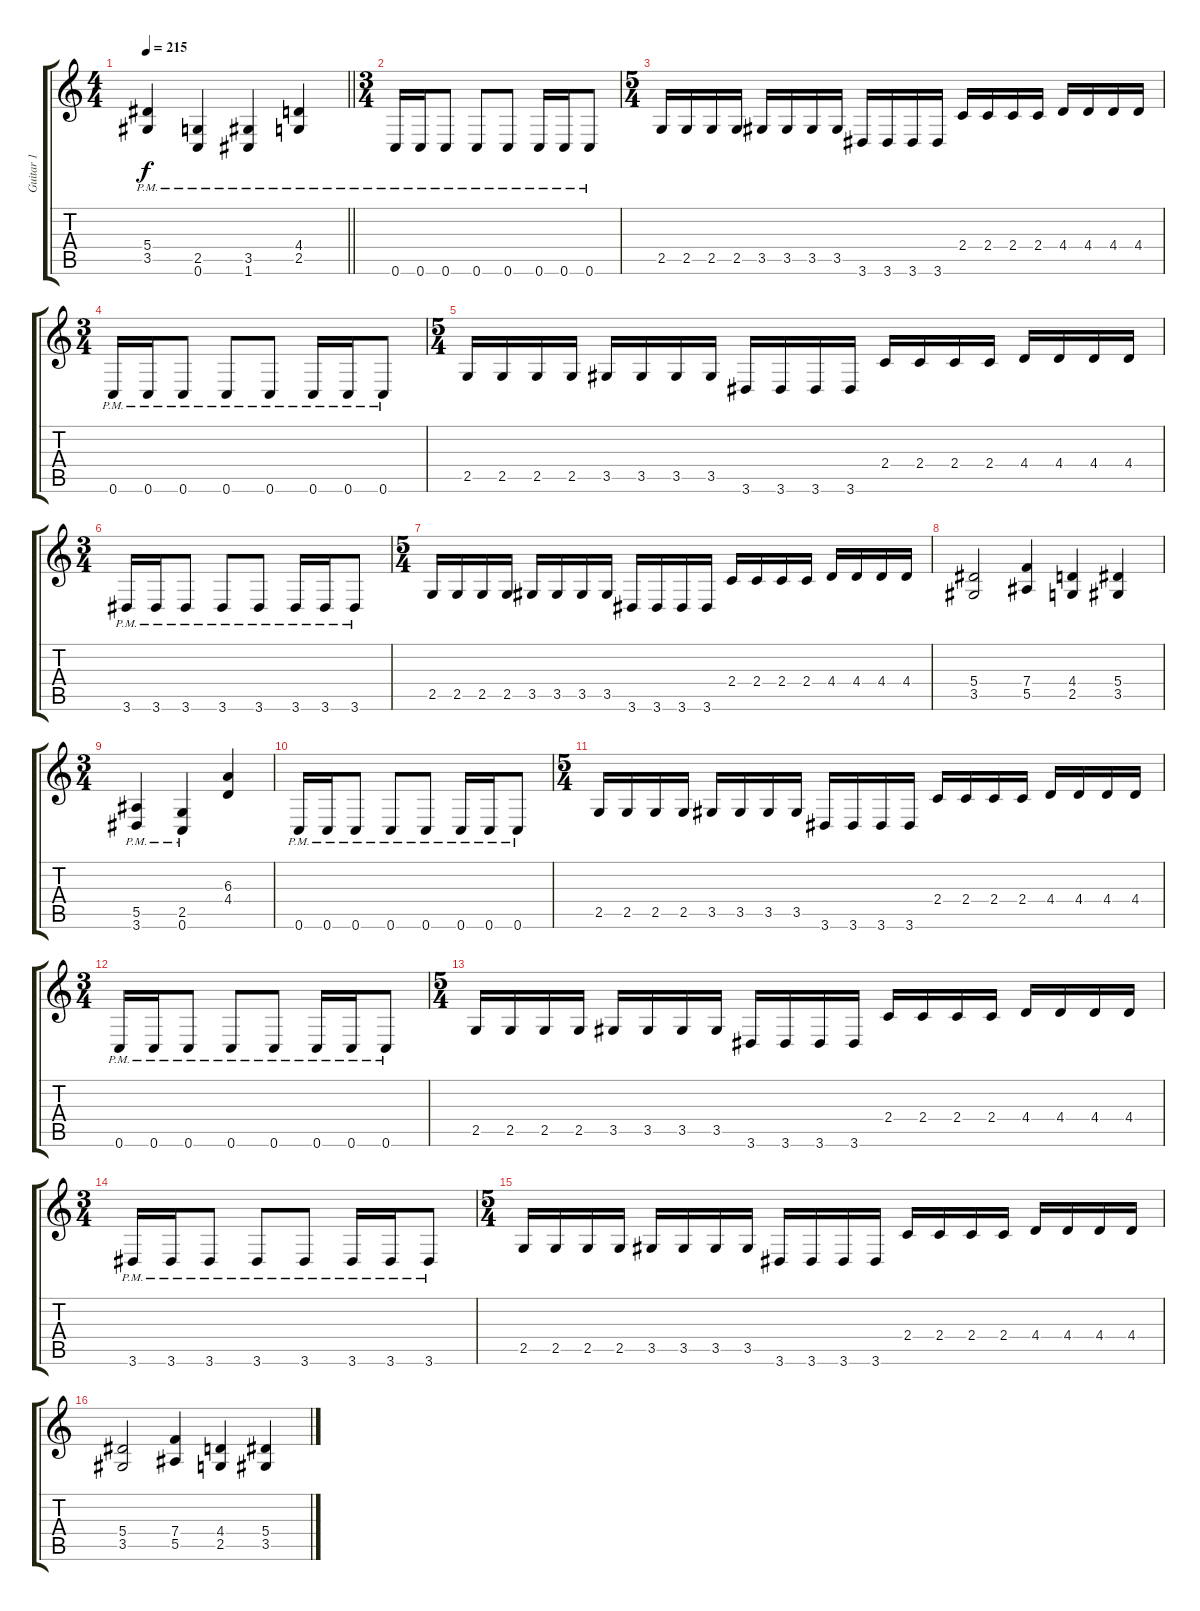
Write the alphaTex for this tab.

\track ("Guitar 1" "Guitar 1") {instrument distortionguitar}
\staff {score tabs}
\tuning (C4 G3 Eb3 Bb2 F2 C2) {hide}
\ts (4 4)
\tempo 215
\clef g2
\barLineRight lightlight
\ks c
(5.4{pm} 3.5{pm}).4{dy f} (2.5{pm} 0.6{pm}).4 (3.5{pm} 1.6{pm}).4 (4.4{pm} 2.5{pm}).4 |
\ts (3 4)
0.6{pm}.16 0.6{pm}.16 0.6{pm}.8 0.6{pm}.8 0.6{pm}.8 0.6{pm}.16 0.6{pm}.16 0.6{pm}.8 |
\ts (5 4)
2.5.16 2.5.16 2.5.16 2.5.16 3.5.16 3.5.16 3.5.16 3.5.16 3.6.16 3.6.16 3.6.16 3.6.16 2.4.16 2.4.16 2.4.16 2.4.16 4.4.16 4.4.16 4.4.16 4.4.16 |
\ts (3 4)
0.6{pm}.16 0.6{pm}.16 0.6{pm}.8 0.6{pm}.8 0.6{pm}.8 0.6{pm}.16 0.6{pm}.16 0.6{pm}.8 |
\ts (5 4)
2.5.16 2.5.16 2.5.16 2.5.16 3.5.16 3.5.16 3.5.16 3.5.16 3.6.16 3.6.16 3.6.16 3.6.16 2.4.16 2.4.16 2.4.16 2.4.16 4.4.16 4.4.16 4.4.16 4.4.16 |
\ts (3 4)
3.6{pm}.16 3.6{pm}.16 3.6{pm}.8 3.6{pm}.8 3.6{pm}.8 3.6{pm}.16 3.6{pm}.16 3.6{pm}.8 |
\ts (5 4)
2.5.16 2.5.16 2.5.16 2.5.16 3.5.16 3.5.16 3.5.16 3.5.16 3.6.16 3.6.16 3.6.16 3.6.16 2.4.16 2.4.16 2.4.16 2.4.16 4.4.16 4.4.16 4.4.16 4.4.16 |
(5.4 3.5).2 (7.4 5.5).4 (4.4 2.5).4 (5.4 3.5).4 |
\ts (3 4)
(5.5{pm} 3.6{pm}).4 (2.5{pm} 0.6{pm}).4 (6.3 4.4).4 |
0.6{pm}.16 0.6{pm}.16 0.6{pm}.8 0.6{pm}.8 0.6{pm}.8 0.6{pm}.16 0.6{pm}.16 0.6{pm}.8 |
\ts (5 4)
2.5.16 2.5.16 2.5.16 2.5.16 3.5.16 3.5.16 3.5.16 3.5.16 3.6.16 3.6.16 3.6.16 3.6.16 2.4.16 2.4.16 2.4.16 2.4.16 4.4.16 4.4.16 4.4.16 4.4.16 |
\ts (3 4)
0.6{pm}.16 0.6{pm}.16 0.6{pm}.8 0.6{pm}.8 0.6{pm}.8 0.6{pm}.16 0.6{pm}.16 0.6{pm}.8 |
\ts (5 4)
2.5.16 2.5.16 2.5.16 2.5.16 3.5.16 3.5.16 3.5.16 3.5.16 3.6.16 3.6.16 3.6.16 3.6.16 2.4.16 2.4.16 2.4.16 2.4.16 4.4.16 4.4.16 4.4.16 4.4.16 |
\ts (3 4)
3.6{pm}.16 3.6{pm}.16 3.6{pm}.8 3.6{pm}.8 3.6{pm}.8 3.6{pm}.16 3.6{pm}.16 3.6{pm}.8 |
\ts (5 4)
2.5.16 2.5.16 2.5.16 2.5.16 3.5.16 3.5.16 3.5.16 3.5.16 3.6.16 3.6.16 3.6.16 3.6.16 2.4.16 2.4.16 2.4.16 2.4.16 4.4.16 4.4.16 4.4.16 4.4.16 |
(5.4 3.5).2 (7.4 5.5).4 (4.4 2.5).4 (5.4 3.5).4
